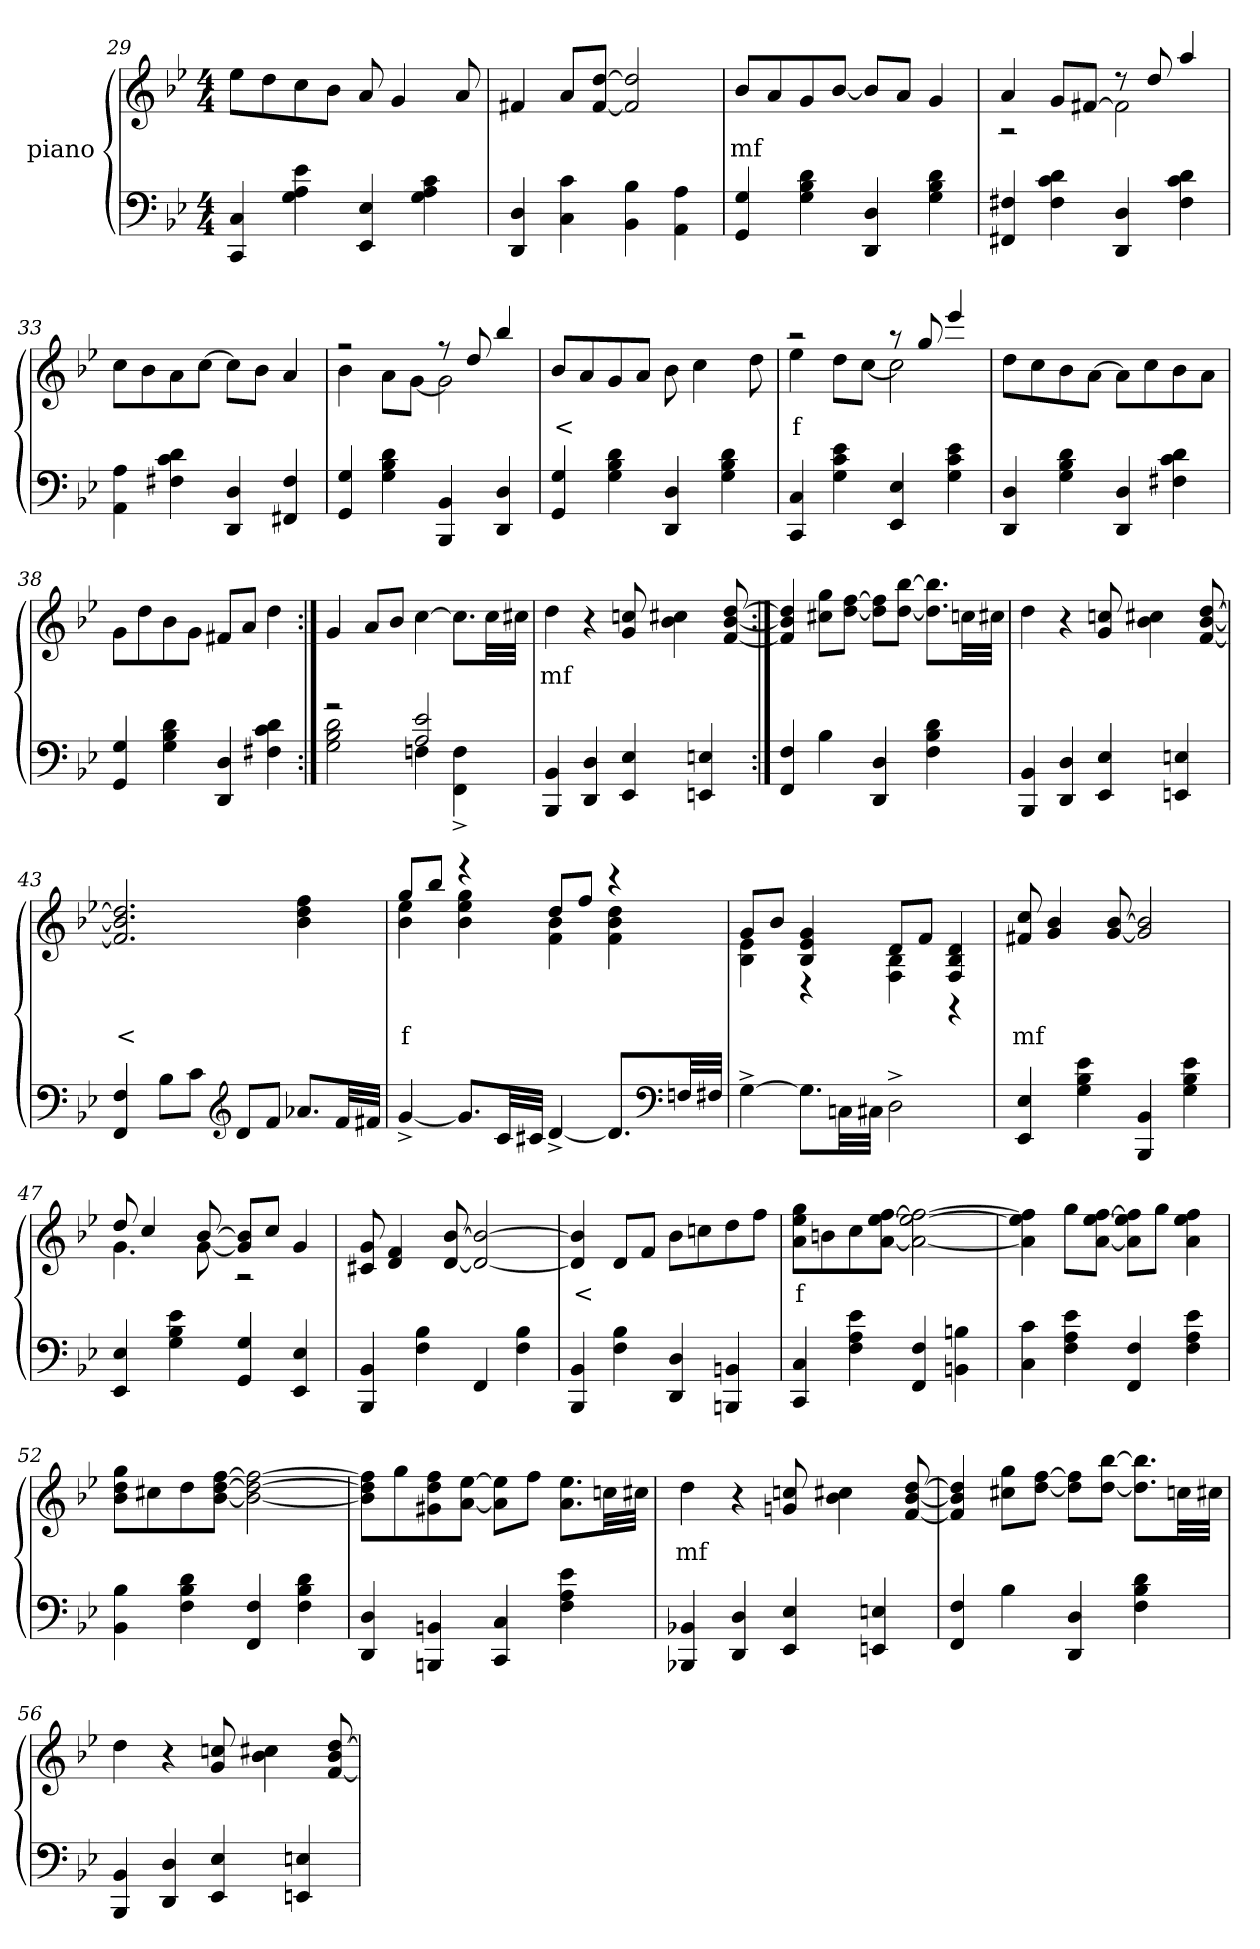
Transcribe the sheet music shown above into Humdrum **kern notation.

**kern	**kern	**text
*part2	*part1	*part1
*staff2	*staff1	*staff1
*I"piano	*I"piano	*
*clefF4	*clefG2	*
*k[b-e-]	*k[b-e-]	*
*M4/4	*M4/4	*
=29	=29	=29
4C 4CC	8ee-L	.
.	8dd	.
4e- 4A 4G	8cc	.
.	8b-J	.
4E- 4EE-	8a	.
.	4g	.
4c 4A 4G	.	.
.	8a	.
=30	=30	=30
4D 4DD	4f#X	.
4c 4C	8aL	.
.	[8dd [8f#J	.
4B- 4BB-	2dd] 2f#]	.
4A 4AA	.	.
=31	=31	=31
4G 4GG	8b-L	mf
.	8a	.
4d 4B- 4G	8g	.
.	[8b-J	.
4D 4DD	8b-L]	.
.	8aJ	.
4d 4B- 4G	4g	.
=32	=32	=32
*	*^	*
4F#X 4FF#X	4a	2r	.
4d 4c 4F#	8gL	.	.
.	[8f#XJ	.	.
4D 4DD	8r	2f#]	.
.	8dd	.	.
4d 4c 4F#	4aa	.	.
*	*v	*v	*
=33	=33	=33
4A 4AA	8ccL	.
.	8b-	.
4d 4c 4F#X	8a	.
.	[8ccJ	.
4D 4DD	8ccL]	.
.	8b-J	.
4F# 4FF#	4a	.
=34	=34	=34
*	*^	*
4G 4GG	2r	4b-	.
4d 4B- 4G	.	8aL	.
.	.	[8gJ	.
4BB- 4BBB-	8r	2g]	.
.	8dd	.	.
4D 4DD	4bb-	.	.
*	*v	*v	*
=35	=35	=35
4G 4GG	8b-L	<
.	8a	.
4d 4B- 4G	8g	.
.	8aJ	.
4D 4DD	8b-	.
.	4cc	.
4d 4B- 4G	.	.
.	8dd	.
=36	=36	=36
*	*^	*
4C 4CC	2r	4ee-	f
4e- 4c 4G	.	8ddL	.
.	.	[8ccJ	.
4E- 4EE-	8r	2cc]	.
.	8gg	.	.
4e- 4c 4G	4eee-	.	.
*	*v	*v	*
=37	=37	=37
4D 4DD	8ddL	.
.	8cc	.
4d 4B- 4G	8b-	.
.	[8aJ	.
4D 4DD	8aL]	.
.	8cc	.
4d 4c 4F#X	8b-	.
.	8aJ	.
=38	=38	=38
4G 4GG	8gL	.
.	8dd	.
4d 4B- 4G	8b-	.
.	8gJ	.
4D 4DD	8f#XL	.
.	8aJ	.
4d 4c 4F#X	4dd	.
=39:|!	=39:|!	=39:|!
*^	*	*
2r	2d 2B- 2G	4g	.
.	.	8aL	.
.	.	8b-J	.
2e- 2A	4Fn	[4cc	.
.	4F^> 4FF^>	8.ccL]	.
.	.	32ccLL	.
.	.	32cc#XJJJ	.
*v	*v	*	*
=40	=40	=40
4BB- 4BBB-	4dd	mf
4D 4DD	4r	.
4E- 4EE-	8ccn 8g	.
.	4cc#X 4b-	.
4En 4EEn	.	.
.	[8dd [8b- [8f	.
=41:|!	=41:|!	=41:|!
4F 4FF	4dd] 4b-] 4f]	.
4B-	8gg 8cc#XL	.
.	[8ff [8ddJ	.
4D 4DD	8ff] 8dd]L	.
.	[8bb- [8ddJ	.
4d 4B- 4F	8.bb-] 8.dd]L	.
.	32ccnLL	.
.	32cc#XJJJ	.
=42	=42	=42
4BB- 4BBB-	4dd	.
4D 4DD	4r	.
4E- 4EE-	8ccn 8g	.
.	4cc#X 4b-	.
4En 4EEn	.	.
.	[8dd [8b- [8f	.
=43	=43	=43
4F 4FF	2.dd] 2.b-] 2.f]	<
8B-L	.	.
8cJ	.	.
*clefG2	*	*
8dL	.	.
8fJ	.	.
8.a-XL	4ff 4dd 4b-	.
32fLL	.	.
32f#XJJJ	.	.
=44	=44	=44
*	*^	*
[4g^>	8ggL	4ee- 4b-	f
.	8bb-J	.	.
8.gL]	4r	4gg 4ee- 4b-	.
32cLL	.	.	.
32c#XJJJ	.	.	.
[4d^>	8ddL	4b- 4f	.
.	8ffJ	.	.
8.dL]	4r	4dd 4b- 4f	.
*clefF4	*	*	*
32FnLL	.	.	.
32F#XJJJ	.	.	.
=45	=45	=45	=45
[4G^>	8gL	4e- 4B-	.
.	8b-J	.	.
8.GL]	4g 4e- 4B-	4r	.
32CnLL	.	.	.
32C#XJJJ	.	.	.
2D^>	8dL	4B- 4F	.
.	8fJ	.	.
.	4d 4B- 4F	4r	.
*	*v	*v	*
=46	=46	=46
4E- 4EE-	8cc 8f#X	mf
.	4b- 4g	.
4e- 4B- 4G	.	.
.	[8b- [8g	.
4BB- 4BBB-	2b-] 2g]	.
4e- 4B- 4G	.	.
=47	=47	=47
*	*^	*
4E- 4EE-	8dd	4.g	.
.	4cc	.	.
4e- 4B- 4G	.	.	.
.	[8b-	[8g	.
4G 4GG	8b-] 8g]L	2r	.
.	8ccJ	.	.
4E- 4EE-	4g	.	.
*	*v	*v	*
=48	=48	=48
4BB- 4BBB-	8g 8c#X	.
.	4f 4d	.
4B- 4F	.	.
.	[8b- [8d	.
4FF	2b-_ 2d_	.
4B- 4F	.	.
=49	=49	=49
4BB- 4BBB-	4b-] 4d]	<
4B- 4F	8dL	.
.	8fJ	.
4D 4DD	8b-L	.
.	8ccn	.
4BBn 4BBBn	8dd	.
.	8ffJ	.
=50	=50	=50
4C 4CC	8gg 8ee- 8aL	f
.	8bn	.
4e- 4A 4F	8cc	.
.	[8ff [8ee- [8aJ	.
4F 4FF	2ff_ 2ee-_ 2a_	.
4Bn 4BBn	.	.
=51	=51	=51
4c 4C	4ff] 4ee-] 4a]	.
4e- 4A 4F	8ggL	.
.	[8ff [8ee- [8aJ	.
4F 4FF	8ff] 8ee-] 8a]L	.
.	8ggJ	.
4e- 4A 4F	4ff 4ee- 4a	.
=52	=52	=52
4B- 4BB-	8gg 8dd 8b-L	.
.	8cc#X	.
4d 4B- 4F	8dd	.
.	[8ff [8dd [8b-J	.
4F 4FF	2ff_ 2dd_ 2b-_	.
4d 4B- 4F	.	.
=53	=53	=53
4D 4DD	8ff] 8dd] 8b-]L	.
.	8gg	.
4BBn 4BBBn	8ff 8dd 8g#X	.
.	[8ee- [8aJ	.
4C 4CC	8ee-] 8a]L	.
.	8ffJ	.
4e- 4A 4F	8.ee- 8.aL	.
.	32ccnLL	.
.	32cc#XJJJ	.
=54	=54	=54
4BB-X 4BBB-X	4dd	mf
4D 4DD	4r	.
4E- 4EE-	8ccn 8gn	.
.	4cc#X 4b-	.
4En 4EEn	.	.
.	[8dd [8b- [8f	.
=55	=55	=55
4F 4FF	4dd] 4b-] 4f]	.
4B-	8gg 8cc#XL	.
.	[8ff [8ddJ	.
4D 4DD	8ff] 8dd]L	.
.	[8bb- [8ddJ	.
4d 4B- 4F	8.bb-] 8.dd]L	.
.	32ccnLL	.
.	32cc#XJJJ	.
=56	=56	=56
4BB- 4BBB-	4dd	.
4D 4DD	4r	.
4E- 4EE-	8ccn 8g	.
.	4cc#X 4b-	.
4En 4EEn	.	.
.	[8dd 8b- [8f	.
=	=	=
*-	*-	*-
